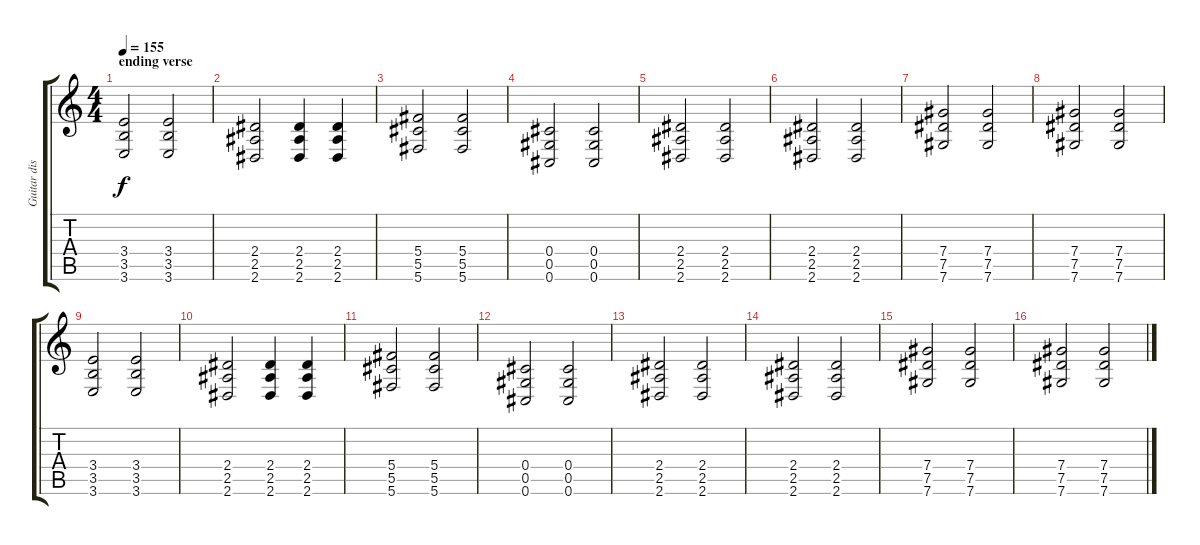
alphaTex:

\track ("Guitar distored [Daron]" "Guitar dis") {instrument overdrivenguitar}
\staff {score tabs}
\tuning (Eb4 Bb3 Gb3 Db3 Ab2 Db2) {hide}
\ts (4 4)
\section ("" "ending verse")
\tempo 155
\clef g2
\ks c
(3.4 3.5 3.6).2{dy f volume 13} (3.4 3.5 3.6).2 |
(2.4 2.5 2.6).2 (2.4 2.5 2.6).4 (2.4 2.5 2.6).4 |
(5.4 5.5 5.6).2 (5.4 5.5 5.6).2 |
(0.4 0.5 0.6).2 (0.4 0.5 0.6).2 |
(2.4 2.5 2.6).2 (2.4 2.5 2.6).2 |
(2.4 2.5 2.6).2 (2.4 2.5 2.6).2 |
(7.4 7.5 7.6).2 (7.4 7.5 7.6).2 |
(7.4 7.5 7.6).2 (7.4 7.5 7.6).2 |
(3.4 3.5 3.6).2 (3.4 3.5 3.6).2 |
(2.4 2.5 2.6).2 (2.4 2.5 2.6).4 (2.4 2.5 2.6).4 |
(5.4 5.5 5.6).2 (5.4 5.5 5.6).2 |
(0.4 0.5 0.6).2 (0.4 0.5 0.6).2 |
(2.4 2.5 2.6).2 (2.4 2.5 2.6).2 |
(2.4 2.5 2.6).2 (2.4 2.5 2.6).2 |
(7.4 7.5 7.6).2 (7.4 7.5 7.6).2 |
(7.4 7.5 7.6).2 (7.4 7.5 7.6).2
